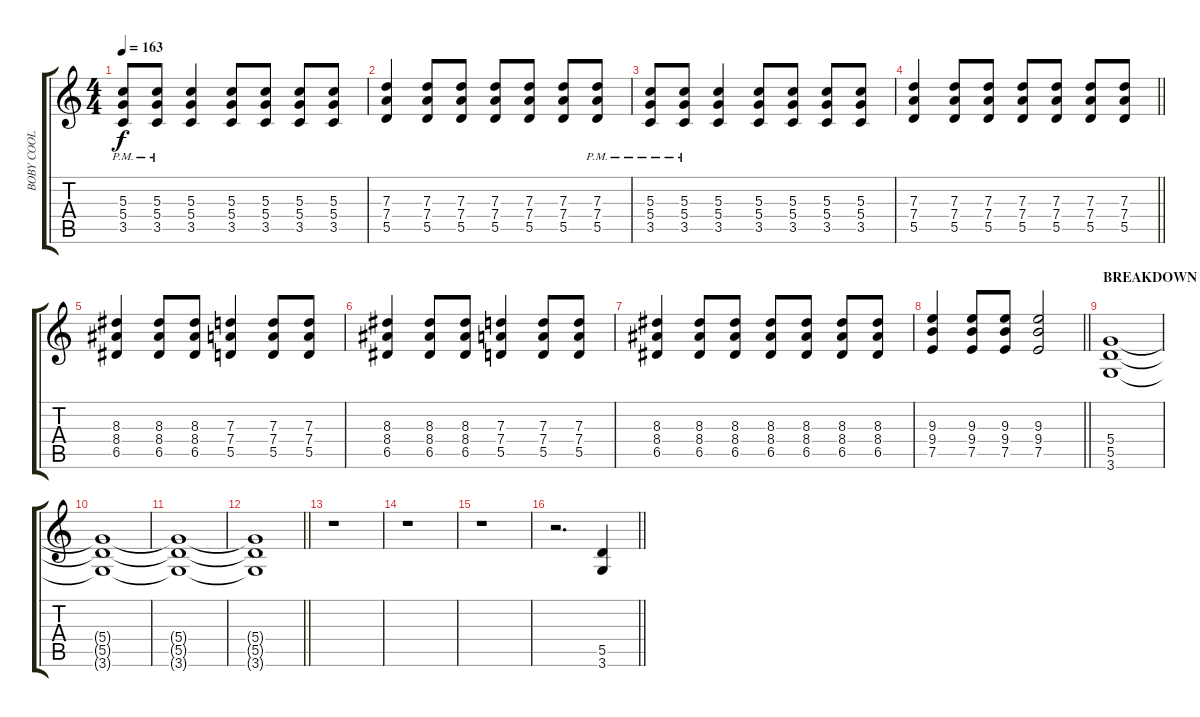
\track ("BOBY COOL (2nd-distortion)" "BOBY COOL ") {instrument distortionguitar}
\staff {score tabs}
\tuning (E4 B3 G3 D3 A2 E2) {hide}
\ts (4 4)
\tempo 163
\clef g2
\ks c
(5.3{pm} 5.4{pm} 3.5{pm}).8{dy f} (5.3{pm} 5.4{pm} 3.5{pm}).8 (5.3 5.4 3.5).4 (5.3 5.4 3.5).8 (5.3 5.4 3.5).8 (5.3 5.4 3.5).8 (5.3 5.4 3.5).8 |
(7.3 7.4 5.5).4 (7.3 7.4 5.5).8 (7.3 7.4 5.5).8 (7.3 7.4 5.5).8 (7.3 7.4 5.5).8 (7.3 7.4 5.5).8 (7.3{pm} 7.4{pm} 5.5{pm}).8 |
(5.3{pm} 5.4{pm} 3.5{pm}).8 (5.3{pm} 5.4{pm} 3.5{pm}).8 (5.3 5.4 3.5).4 (5.3 5.4 3.5).8 (5.3 5.4 3.5).8 (5.3 5.4 3.5).8 (5.3 5.4 3.5).8 |
\barLineRight lightlight
(7.3 7.4 5.5).4 (7.3 7.4 5.5).8 (7.3 7.4 5.5).8 (7.3 7.4 5.5).8 (7.3 7.4 5.5).8 (7.3 7.4 5.5).8 (7.3 7.4 5.5).8 |
(8.3 8.4 6.5).4 (8.3 8.4 6.5).8 (8.3 8.4 6.5).8 (7.3 7.4 5.5).4 (7.3 7.4 5.5).8 (7.3 7.4 5.5).8 |
(8.3 8.4 6.5).4 (8.3 8.4 6.5).8 (8.3 8.4 6.5).8 (7.3 7.4 5.5).4 (7.3 7.4 5.5).8 (7.3 7.4 5.5).8 |
(8.3 8.4 6.5).4 (8.3 8.4 6.5).8 (8.3 8.4 6.5).8 (8.3 8.4 6.5).8 (8.3 8.4 6.5).8 (8.3 8.4 6.5).8 (8.3 8.4 6.5).8 |
\barLineRight lightlight
(9.3 9.4 7.5).4 (9.3 9.4 7.5).8 (9.3 9.4 7.5).8 (9.3 9.4 7.5).2 |
\section ("" "BREAKDOWN (1)")
(5.4 5.5 3.6).1 |
(5.4{t} 5.5{t} 3.6{t}).1 |
(5.4{t} 5.5{t} 3.6{t}).1 |
\barLineRight lightlight
(5.4{t} 5.5{t} 3.6{t}).1 |
r.1 |
r.1 |
r.1 |
\barLineRight lightlight
r.2{d} (5.5 3.6).4
